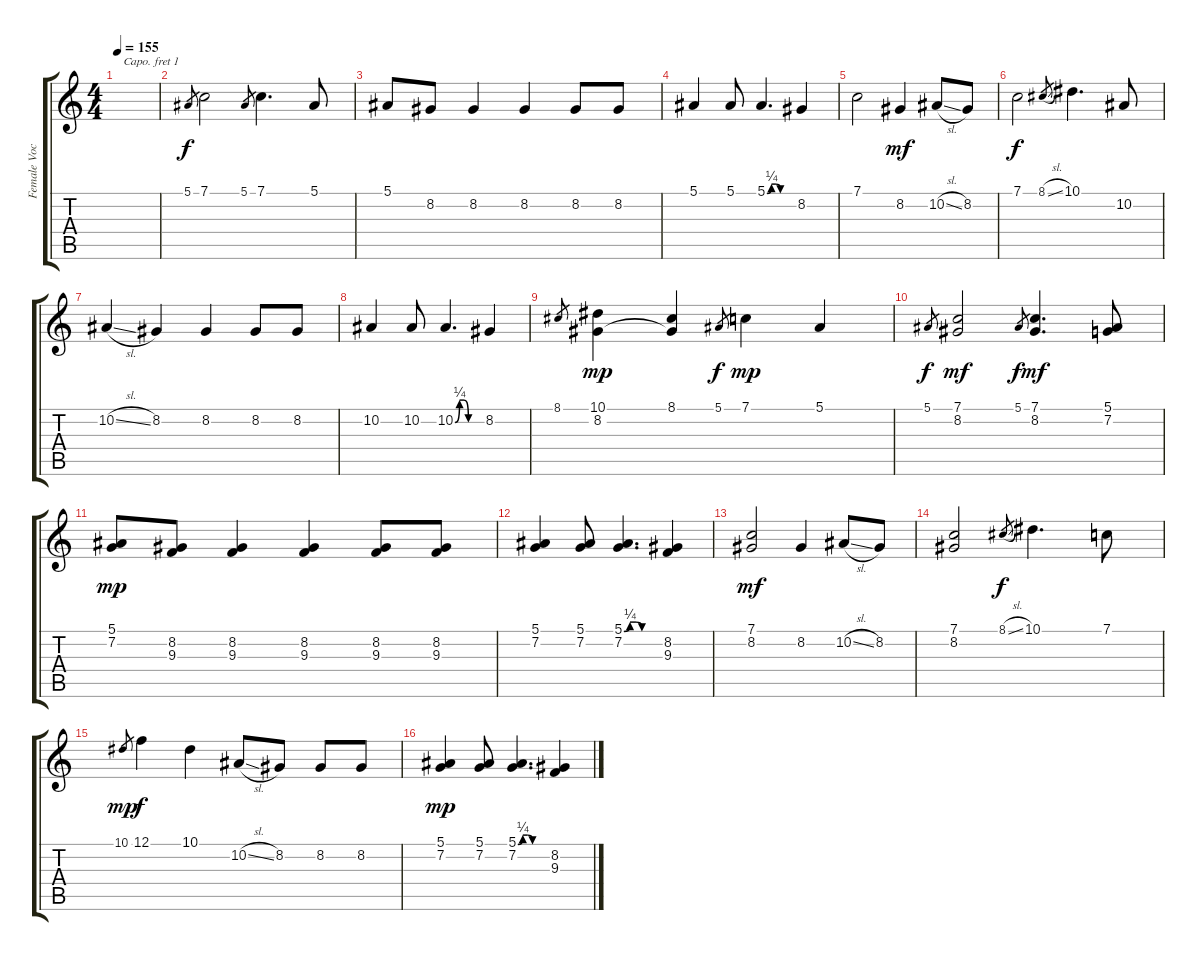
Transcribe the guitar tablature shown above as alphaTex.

\track ("Female Vocals" "Female Voc") {instrument flute}
\staff {score tabs}
\capo 1
\tuning (E4 B3 G3 D3 A2 E2) {hide}
\ts (4 4)
\tempo 155
\clef g2
\ks c
|
5.1.8{gr} 7.1.2 5.1.8{gr} 7.1.4{d} 5.1.8 |
5.1.8 8.2.8 8.2.4 8.2.4 8.2.8 8.2.8 |
5.1.4 5.1.8 5.1{be (custom 0 0 10 1 20 1 30 0 60 0)}.4{d} 8.2.4 |
7.1.2 8.2.4{dy mf} 10.2{sl}.8 8.2.8 |
7.1.2{dy f} 8.1{sl}.8{gr} 10.1.4{d} 10.2.8 |
10.2{sl}.4 8.2.4 8.2.4 8.2.8 8.2.8 |
10.2.4 10.2.8 10.2{be (custom 0 0 10 1 20 1 30 0 60 0)}.4{d} 8.2.4 |
8.1.8{gr} (10.1 8.2).4{dy mp} (8.1 8.2{t}).4 5.1.8{gr dy f} 7.1.4{dy mp} 5.1.4 |
5.1.8{gr dy f} (7.1 8.2).2{dy mf} 5.1.8{gr dy f} (7.1 8.2).4{d dy mf} (5.1 7.2).8 |
(5.1 7.2).8{dy mp} (8.2 9.3).8 (8.2 9.3).4 (8.2 9.3).4 (8.2 9.3).8 (8.2 9.3).8 |
(5.1 7.2).4 (5.1 7.2).8 (5.1{be (custom 0 0 10 1 20 1 30 0 60 0)} 7.2).4{d} (8.2 9.3).4 |
(7.1 8.2).2{dy mf} 8.2.4 10.2{sl}.8 8.2.8 |
(7.1 8.2).2 8.1{sl}.8{gr dy f} 10.1.4{d} 7.1.8 |
10.1.8{gr dy mp} 12.1.4{dy f} 10.1.4 10.2{sl}.8 8.2.8 8.2.8 8.2.8 |
(5.1 7.2).4{dy mp} (5.1 7.2).8 (5.1{be (custom 0 0 10 1 20 1 30 0 60 0)} 7.2).4{d} (8.2 9.3).4
